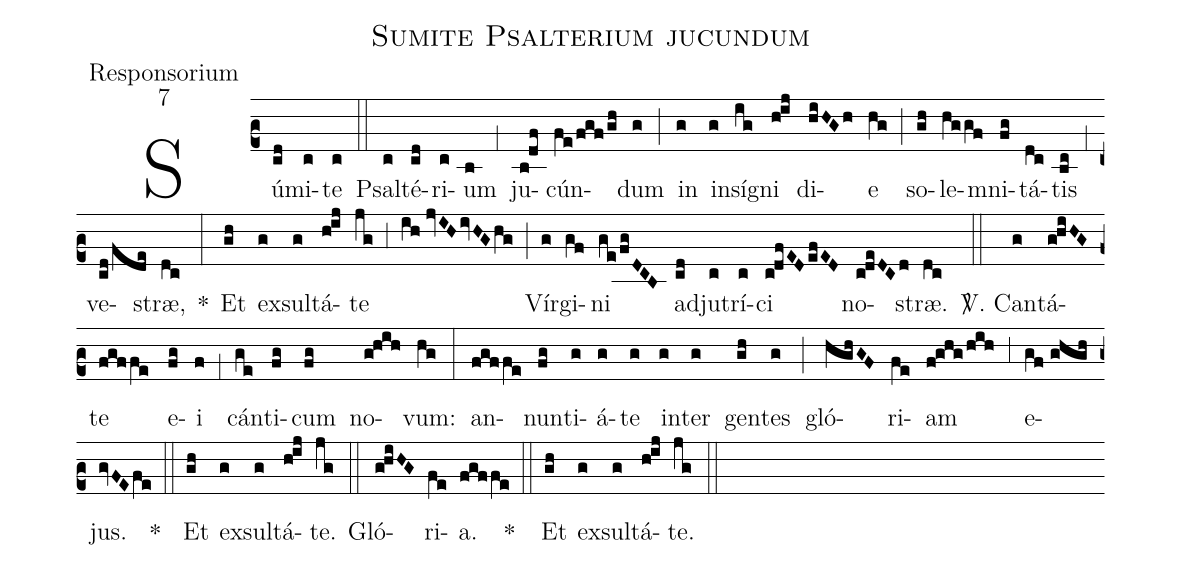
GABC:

name:Sumite Psalterium jucundum;
office-part:Responsorium;
mode:7;
%%
(c2) Sú(cd)mi(c)te(c) (::)
Psal(c)té(cd)ri(c)um(b) (,1) ju(b!df)cún(fe/fgf/gh)dum(g) (;) in(g) in(g)sí(ig)gni(h!ij) di(hiHGh)e(hg) (;) so(gh)le(hggf)mni(fg)tá(dc)tis(bc) (,1) ve(cd/fde)stræ,(dc) *(:) Et(gh) ex(g)sul(g)tá(h!ij)te(jg) (,3) (ih//jvIH/ivHG/hg) (;) Vír(g)gi(gf)ni(ge/fgDCB) ad(cd)ju(c)trí(c)ci(c!dfED/efED) no(c!deDCd)stræ.(dc) (::)

<sp>V/</sp>. Can(g)tá(g!hiHG)te(fgffe) e(fg)i(f) (,1) cán(ge)ti(fg)cum(fg) no(g!hih)vum:(hg) (:)
an(fgffe)nun(fg)ti(g)á(g)te(g) in(g)ter(g) gen(gh)tes(g) (;) gló(hghGF)ri(fe)am(f!ghg/hih) (,3) e(gf//ghgh)jus.(gvFE/fe) *(::) Et(gh) ex(g)sul(g)tá(h!ij)te.(jg) (::)

Gló(g!hiHG)ri(fe)a.(fgffe) *(::) Et(gh) ex(g)sul(g)tá(h!ij)te.(jg) (::)
